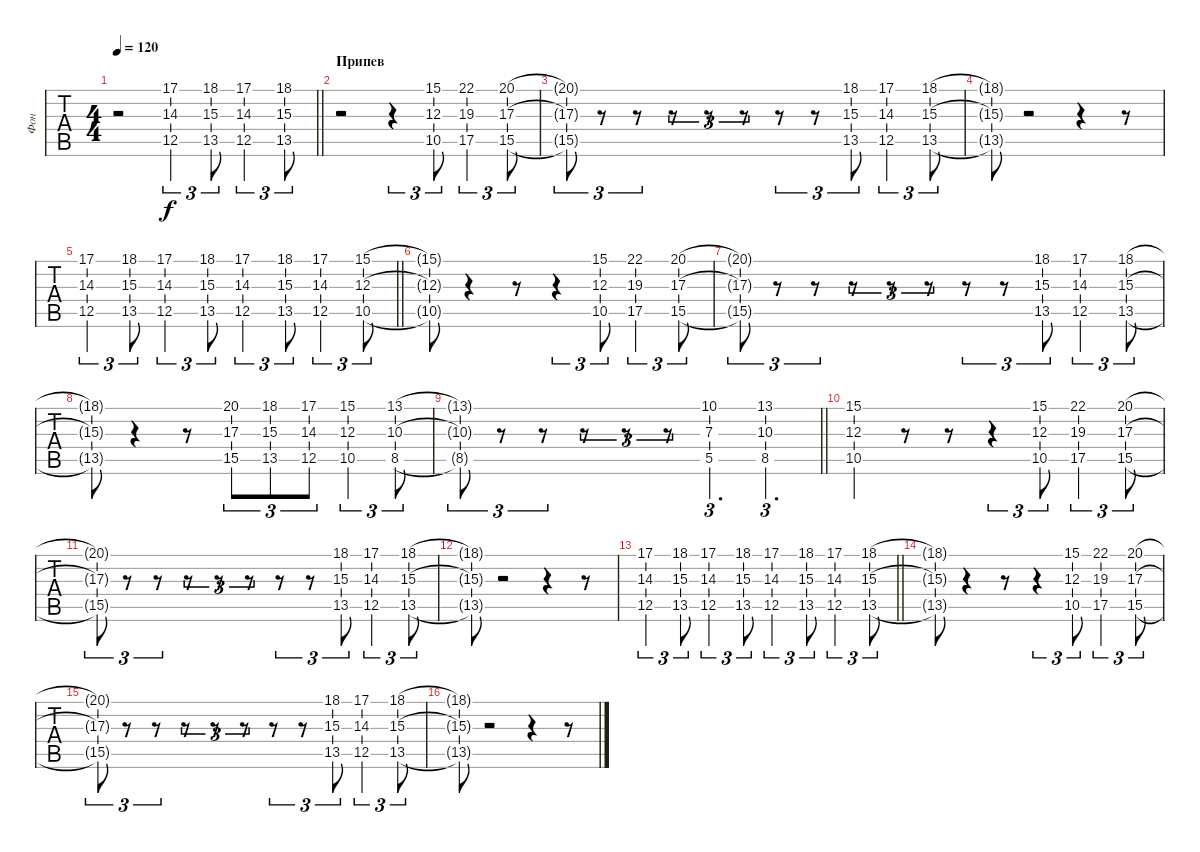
\track ("Фон" "Фон") {instrument synthvoice}
\staff {tabs}
\tuning (E4 B3 G3 D3 A2 E2) {hide}
\ts (4 4)
\tempo 120
\clef g2
\barLineRight lightlight
\ks gminor
r.2{dy f} (17.1 14.3 12.5).4{tu (3 2)} (18.1 15.3 13.5).8{tu (3 2)} (17.1 14.3 12.5).4{tu (3 2)} (18.1 15.3 13.5).8{tu (3 2)} |
\section ("" "Припев")
\ks c
r.2 r.4{tu (3 2)} (15.1 12.3 10.5).8{tu (3 2)} (22.1 19.3 17.5).4{tu (3 2)} (20.1 17.3 15.5).8{tu (3 2)} |
(20.1{t} 17.3{t} 15.5{t}).8{tu (3 2)} r.8{tu (3 2)} r.8{tu (3 2)} r.8{tu (3 2)} r.8{tu (3 2)} r.8{tu (3 2)} r.8{tu (3 2)} r.8{tu (3 2)} (18.1 15.3 13.5).8{tu (3 2)} (17.1 14.3 12.5).4{tu (3 2)} (18.1 15.3 13.5).8{tu (3 2)} |
(18.1{t} 15.3{t} 13.5{t}).8 r.2 r.4 r.8 |
\barLineRight lightlight
(17.1 14.3 12.5).4{tu (3 2)} (18.1 15.3 13.5).8{tu (3 2)} (17.1 14.3 12.5).4{tu (3 2)} (18.1 15.3 13.5).8{tu (3 2)} (17.1 14.3 12.5).4{tu (3 2)} (18.1 15.3 13.5).8{tu (3 2)} (17.1 14.3 12.5).4{tu (3 2)} (15.1 12.3 10.5).8{tu (3 2)} |
(15.1{t} 12.3{t} 10.5{t}).8 r.4 r.8 r.4{tu (3 2)} (15.1 12.3 10.5).8{tu (3 2)} (22.1 19.3 17.5).4{tu (3 2)} (20.1 17.3 15.5).8{tu (3 2)} |
(20.1{t} 17.3{t} 15.5{t}).8{tu (3 2)} r.8{tu (3 2)} r.8{tu (3 2)} r.8{tu (3 2)} r.8{tu (3 2)} r.8{tu (3 2)} r.8{tu (3 2)} r.8{tu (3 2)} (18.1 15.3 13.5).8{tu (3 2)} (17.1 14.3 12.5).4{tu (3 2)} (18.1 15.3 13.5).8{tu (3 2)} |
(18.1{t} 15.3{t} 13.5{t}).8 r.4 r.8 (20.1 17.3 15.5).8{tu (3 2)} (18.1 15.3 13.5).8{tu (3 2)} (17.1 14.3 12.5).8{tu (3 2)} (15.1 12.3 10.5).4{tu (3 2)} (13.1 10.3 8.5).8{tu (3 2)} |
\barLineRight lightlight
(13.1{t} 10.3{t} 8.5{t}).8{tu (3 2)} r.8{tu (3 2)} r.8{tu (3 2)} r.8{tu (3 2)} r.8{tu (3 2)} r.8{tu (3 2)} (10.1 7.3 5.5).4{d tu (3 2)} (13.1 10.3 8.5).4{d tu (3 2)} |
(15.1 12.3 10.5).4 r.8 r.8 r.4{tu (3 2)} (15.1 12.3 10.5).8{tu (3 2)} (22.1 19.3 17.5).4{tu (3 2)} (20.1 17.3 15.5).8{tu (3 2)} |
(20.1{t} 17.3{t} 15.5{t}).8{tu (3 2)} r.8{tu (3 2)} r.8{tu (3 2)} r.8{tu (3 2)} r.8{tu (3 2)} r.8{tu (3 2)} r.8{tu (3 2)} r.8{tu (3 2)} (18.1 15.3 13.5).8{tu (3 2)} (17.1 14.3 12.5).4{tu (3 2)} (18.1 15.3 13.5).8{tu (3 2)} |
(18.1{t} 15.3{t} 13.5{t}).8 r.2 r.4 r.8 |
\barLineRight lightlight
(17.1 14.3 12.5).4{tu (3 2)} (18.1 15.3 13.5).8{tu (3 2)} (17.1 14.3 12.5).4{tu (3 2)} (18.1 15.3 13.5).8{tu (3 2)} (17.1 14.3 12.5).4{tu (3 2)} (18.1 15.3 13.5).8{tu (3 2)} (17.1 14.3 12.5).4{tu (3 2)} (18.1 15.3 13.5).8{tu (3 2)} |
(18.1{t} 15.3{t} 13.5{t}).8 r.4 r.8 r.4{tu (3 2)} (15.1 12.3 10.5).8{tu (3 2)} (22.1 19.3 17.5).4{tu (3 2)} (20.1 17.3 15.5).8{tu (3 2)} |
(20.1{t} 17.3{t} 15.5{t}).8{tu (3 2)} r.8{tu (3 2)} r.8{tu (3 2)} r.8{tu (3 2)} r.8{tu (3 2)} r.8{tu (3 2)} r.8{tu (3 2)} r.8{tu (3 2)} (18.1 15.3 13.5).8{tu (3 2)} (17.1 14.3 12.5).4{tu (3 2)} (18.1 15.3 13.5).8{tu (3 2)} |
(18.1{t} 15.3{t} 13.5{t}).8 r.2 r.4 r.8
